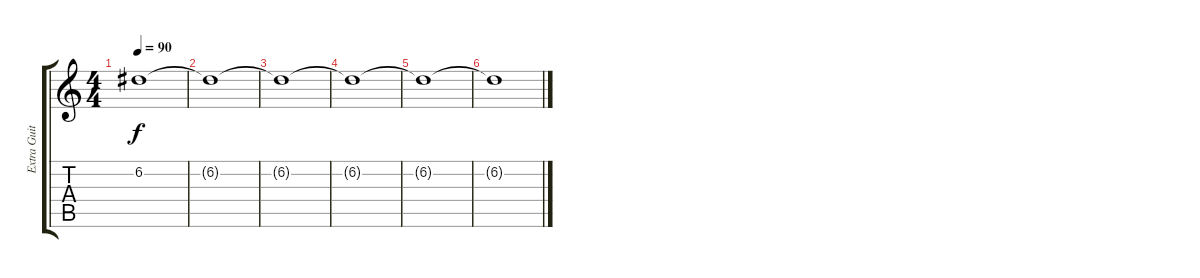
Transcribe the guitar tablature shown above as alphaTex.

\track ("Extra Guitar 2" "Extra Guit") {instrument distortionguitar}
\staff {score tabs}
\tuning (D4 A3 F3 C3 G2 C2) {hide}
\ts (4 4)
\tempo 90
\clef g2
\ks c
6.2.1{dy f} |
6.2{t}.1 |
6.2{t}.1{volume 0} |
6.2{t}.1 |
6.2{t}.1 |
6.2{t}.1
